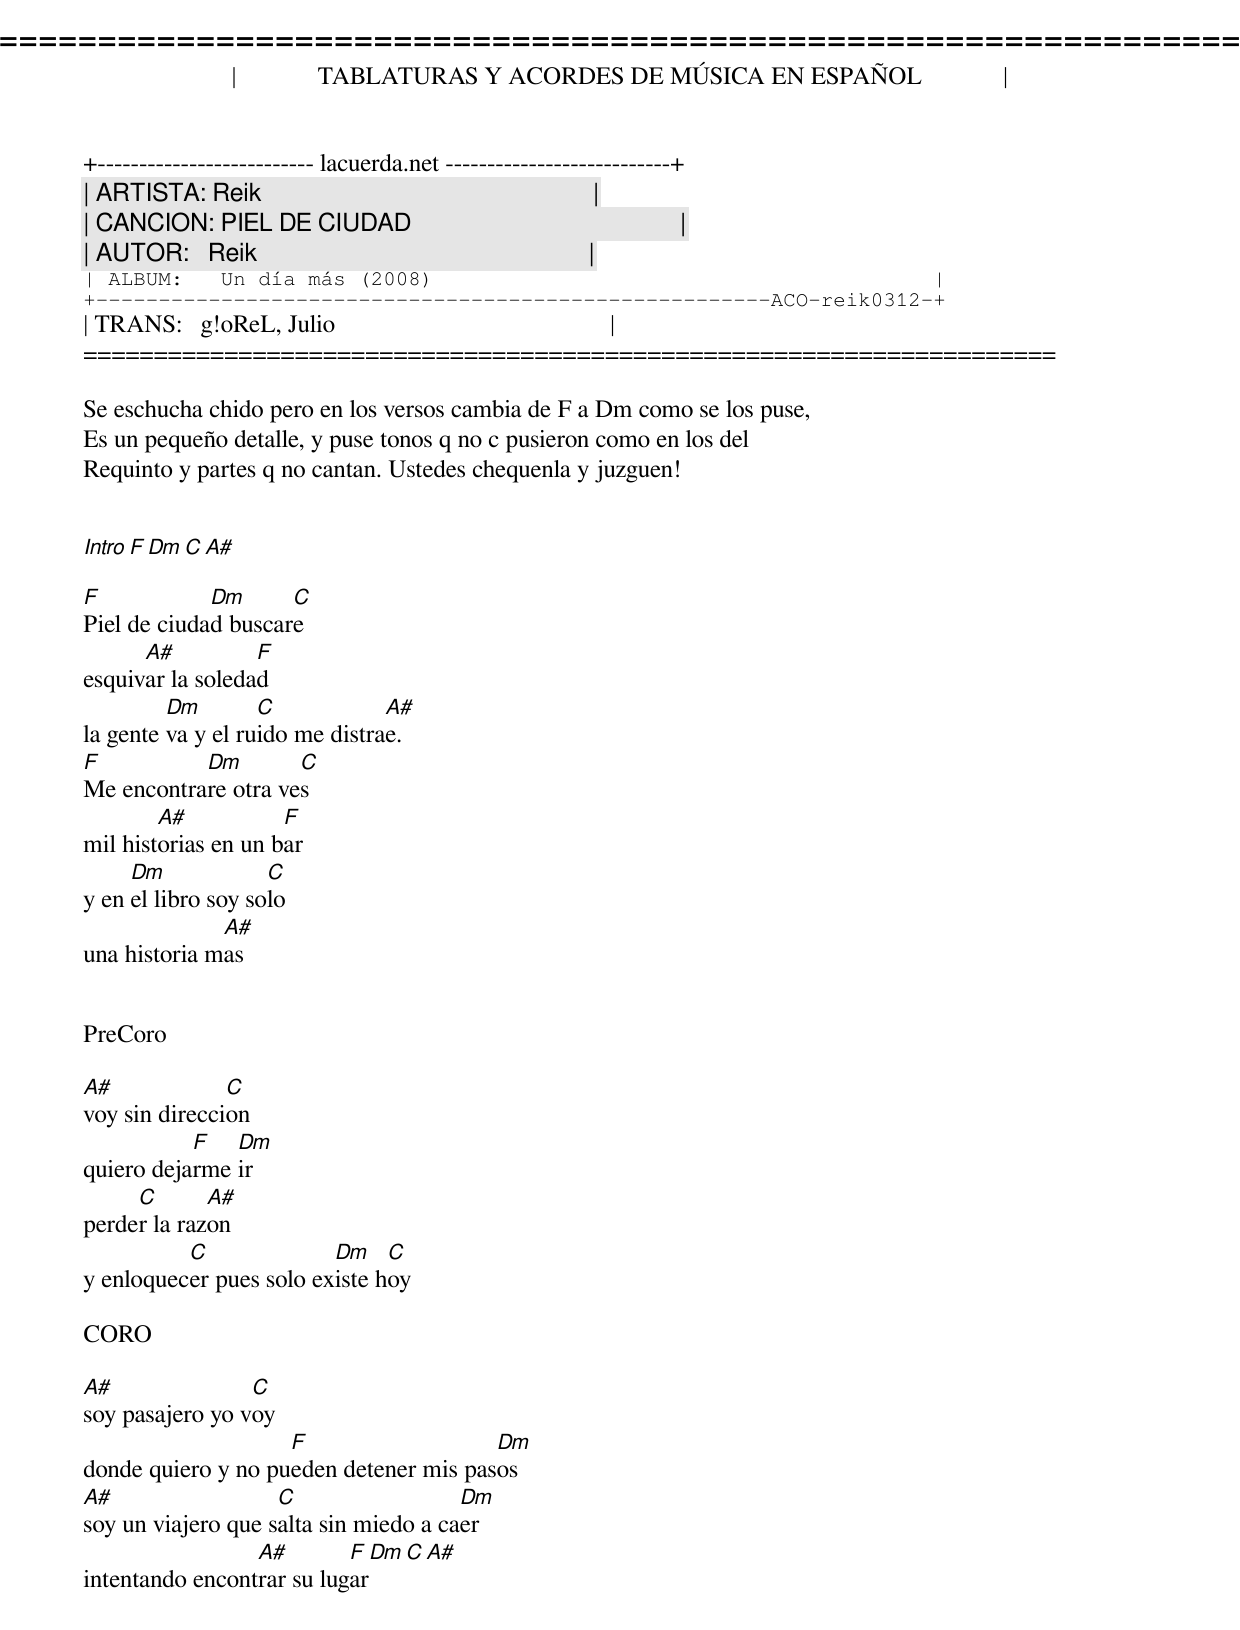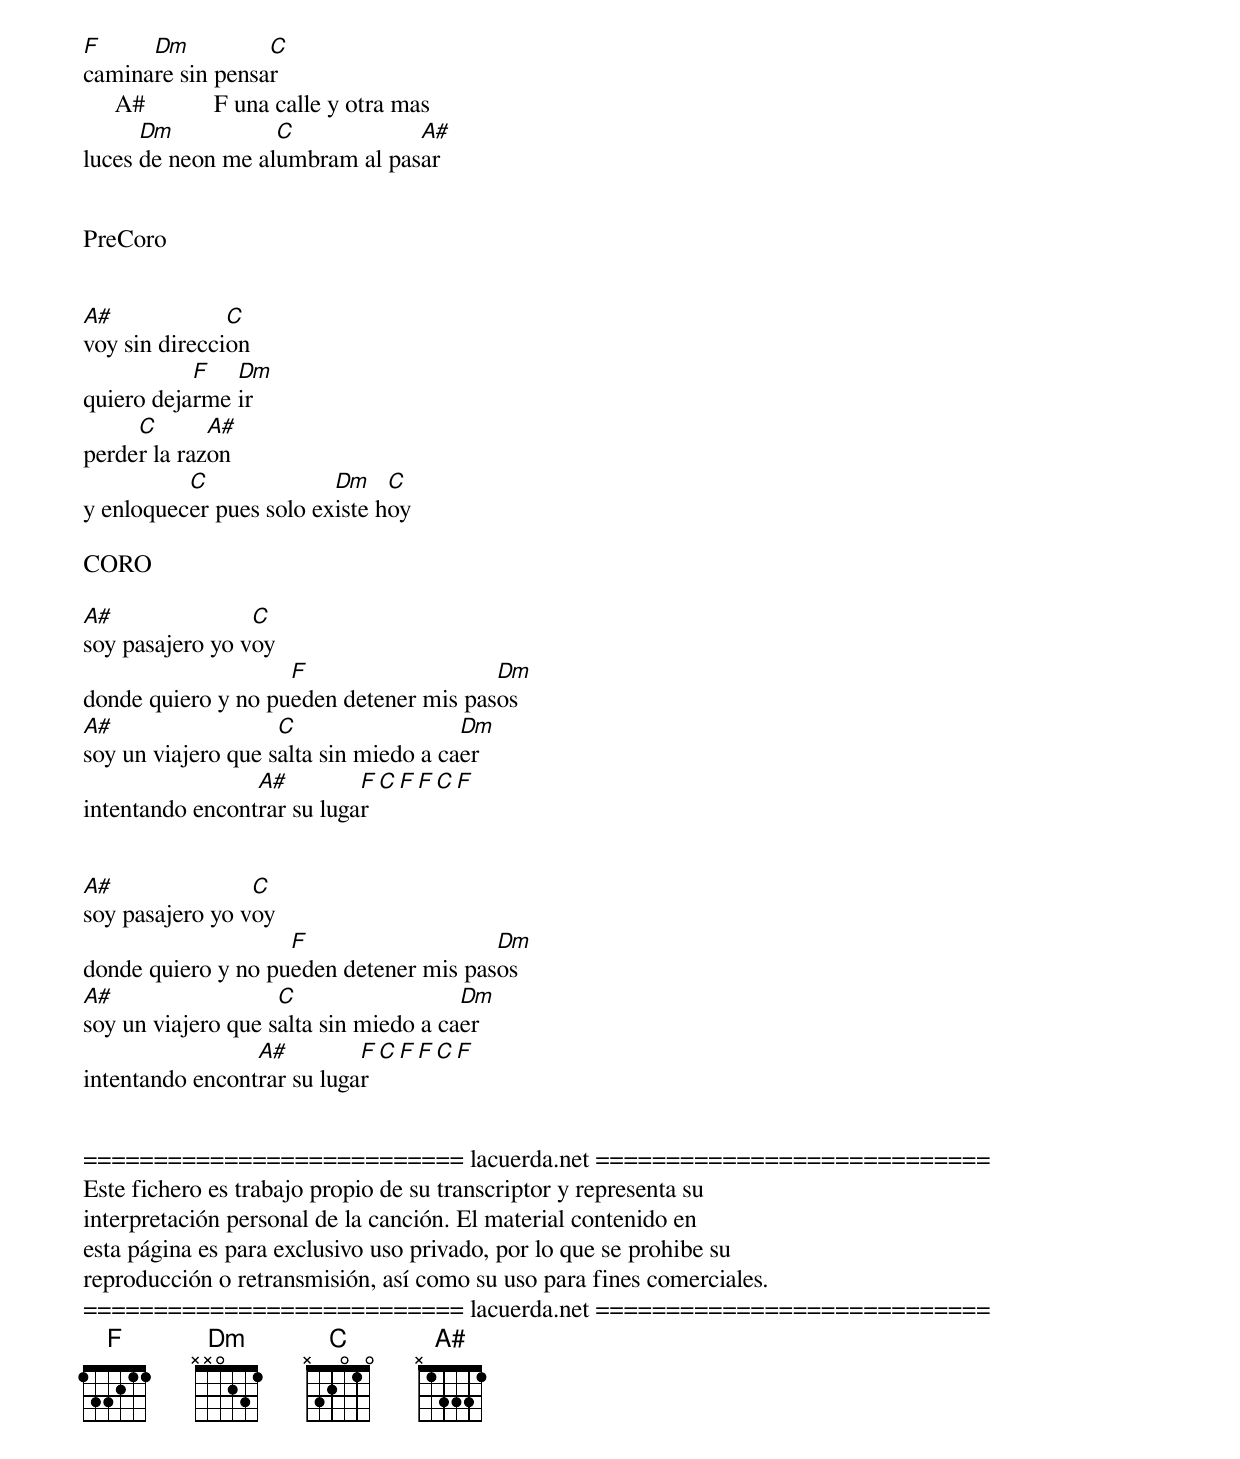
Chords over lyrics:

=====================================================================
|             TABLATURAS Y ACORDES DE MÚSICA EN ESPAÑOL             |
+-------------------------- lacuerda.net ---------------------------+
| ARTISTA: Reik                                                     |
| CANCION: PIEL DE CIUDAD                                           |
| AUTOR:   Reik                                                     |
| ALBUM:   Un día más (2008)                                        |
+------------------------------------------------------ACO-reik0312-+
| TRANS:   g!oReL, Julio                                            |
=====================================================================

Se eschucha chido pero en los versos cambia de F a Dm como se los puse,
Es un pequeño detalle, y puse tonos q no c pusieron como en los del
Requinto y partes q no cantan. Ustedes chequenla y juzguen!


Intro F Dm C A#

F            Dm      C
Piel de ciudad buscare
      A#          F
esquivar la soledad
         Dm        C            A#
la gente va y el ruido me distrae.
F          Dm        C
Me encontrare otra ves
        A#           F
mil historias en un bar
     Dm             C
y en el libro soy solo
              A#
una historia mas


PreCoro

A#             C
voy sin direccion
           F   Dm
quiero dejarme ir
     C       A#
perder la razon
          C              Dm    C
y enloquecer pues solo existe hoy

CORO

A#               C
soy pasajero yo voy
                    F                   Dm
donde quiero y no pueden detener mis pasos
A#                  C                  Dm
soy un viajero que salta sin miedo a caer
                 A#        F   Dm  C A#
intentando encontrar su lugar



F     Dm          C
caminare sin pensar
     A#           F una calle y otra mas
      Dm           C            A#
luces de neon me alumbram al pasar


PreCoro


A#             C
voy sin direccion
           F   Dm
quiero dejarme ir
     C       A#
perder la razon
          C              Dm    C
y enloquecer pues solo existe hoy

CORO

A#               C
soy pasajero yo voy
                    F                   Dm
donde quiero y no pueden detener mis pasos
A#                  C                  Dm
soy un viajero que salta sin miedo a caer
                 A#         F C F  F C F
intentando encontrar su lugar


A#               C
soy pasajero yo voy
                    F                   Dm
donde quiero y no pueden detener mis pasos
A#                  C                  Dm
soy un viajero que salta sin miedo a caer
                 A#         F C F  F C F
intentando encontrar su lugar


=========================== lacuerda.net ============================
Este fichero es trabajo propio de su transcriptor y representa su
interpretación personal de la canción. El material contenido en
esta página es para exclusivo uso privado, por lo que se prohibe su
reproducción o retransmisión, así como su uso para fines comerciales.
=========================== lacuerda.net ============================
